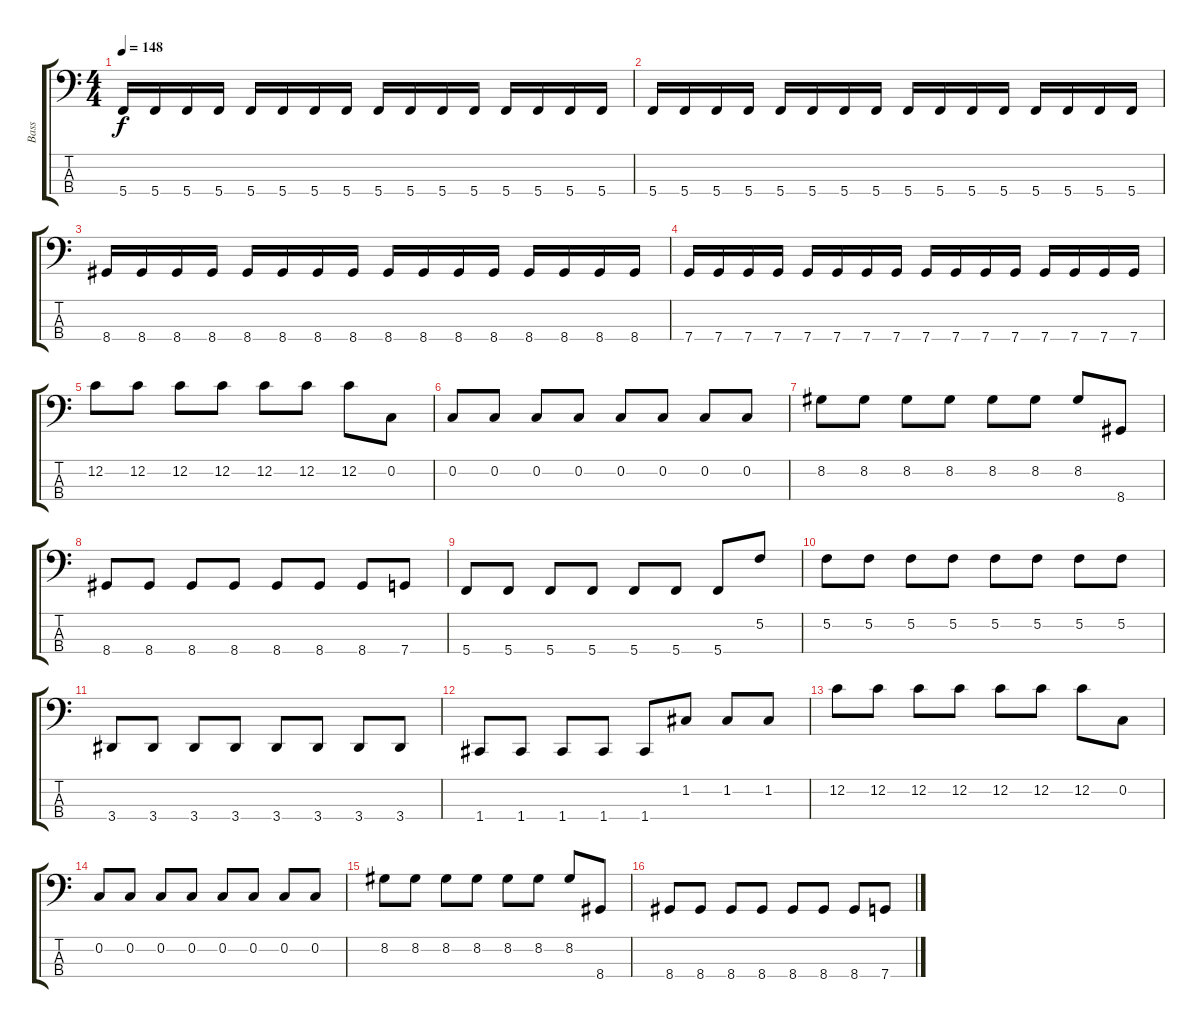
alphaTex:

\track ("Bass" "Bass") {instrument electricbasspick}
\staff {score tabs}
\tuning (F2 C2 G1 C1) {hide}
\ts (4 4)
\tempo 148
\clef f4
\ks c
5.4.16{dy f} 5.4.16 5.4.16 5.4.16 5.4.16 5.4.16 5.4.16 5.4.16 5.4.16 5.4.16 5.4.16 5.4.16 5.4.16 5.4.16 5.4.16 5.4.16 |
5.4.16 5.4.16 5.4.16 5.4.16 5.4.16 5.4.16 5.4.16 5.4.16 5.4.16 5.4.16 5.4.16 5.4.16 5.4.16 5.4.16 5.4.16 5.4.16 |
8.4.16 8.4.16 8.4.16 8.4.16 8.4.16 8.4.16 8.4.16 8.4.16 8.4.16 8.4.16 8.4.16 8.4.16 8.4.16 8.4.16 8.4.16 8.4.16 |
7.4.16 7.4.16 7.4.16 7.4.16 7.4.16 7.4.16 7.4.16 7.4.16 7.4.16 7.4.16 7.4.16 7.4.16 7.4.16 7.4.16 7.4.16 7.4.16 |
12.2.8 12.2.8 12.2.8 12.2.8 12.2.8 12.2.8 12.2.8 0.2.8 |
0.2.8 0.2.8 0.2.8 0.2.8 0.2.8 0.2.8 0.2.8 0.2.8 |
8.2.8 8.2.8 8.2.8 8.2.8 8.2.8 8.2.8 8.2.8 8.4.8 |
8.4.8 8.4.8 8.4.8 8.4.8 8.4.8 8.4.8 8.4.8 7.4.8 |
5.4.8 5.4.8 5.4.8 5.4.8 5.4.8 5.4.8 5.4.8 5.2.8 |
5.2.8 5.2.8 5.2.8 5.2.8 5.2.8 5.2.8 5.2.8 5.2.8 |
3.4.8 3.4.8 3.4.8 3.4.8 3.4.8 3.4.8 3.4.8 3.4.8 |
1.4.8 1.4.8 1.4.8 1.4.8 1.4.8 1.2.8 1.2.8 1.2.8 |
12.2.8 12.2.8 12.2.8 12.2.8 12.2.8 12.2.8 12.2.8 0.2.8 |
0.2.8 0.2.8 0.2.8 0.2.8 0.2.8 0.2.8 0.2.8 0.2.8 |
8.2.8 8.2.8 8.2.8 8.2.8 8.2.8 8.2.8 8.2.8 8.4.8 |
8.4.8 8.4.8 8.4.8 8.4.8 8.4.8 8.4.8 8.4.8 7.4.8
